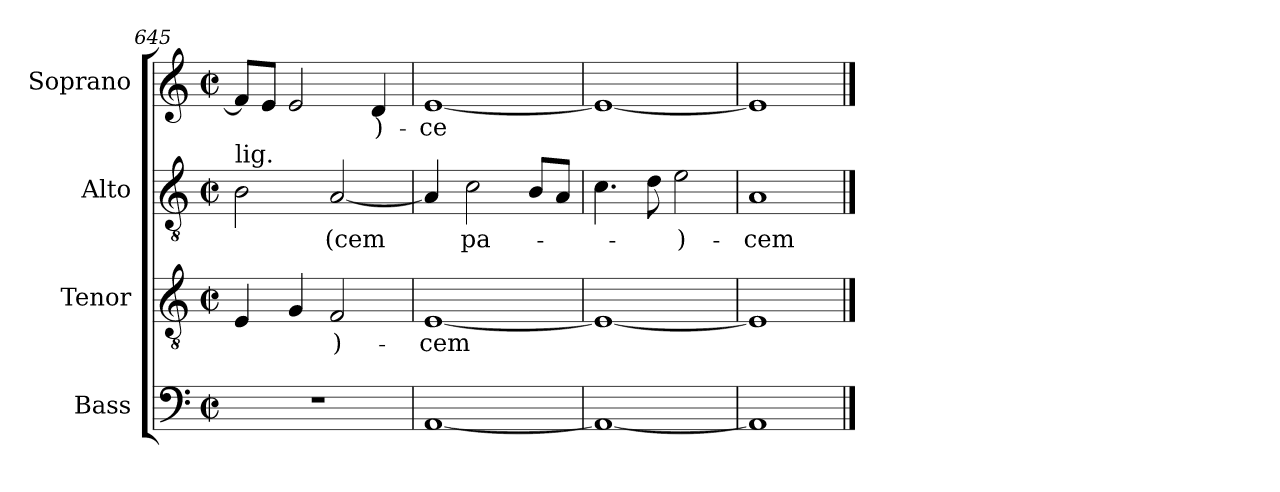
**kern	**kern	**text	**kern	**text	**kern	**text
*part4	*part3	*part3	*part2	*part2	*part1	*part1
*staff4	*staff3	*staff3	*staff2	*staff2	*staff1	*staff1
*I"Bass	*I"Tenor	*	*I"Alto	*	*I"Soprano	*
*I'B.	*I'T.	*	*I'A.	*	*I'S.	*
*clefF4	*clefGv2	*	*clefGv2	*	*clefG2	*
*k[]	*k[]	*	*k[]	*	*k[]	*
*M2/2	*M2/2	*	*M2/2	*	*M2/2	*
*met(c|)	*met(c|)	*	*met(c|)	*	*met(c|)	*
=645	=645	=645	=645	=645	=645	=645
!	!	!	!LO:TX:a:t=lig.	!	!	!
1r	4E/	.	2B\	.	8f/L]	.
.	.	.	.	.	8e/J	.
.	4G/	.	.	.	2e/	.
!	!	!LO:LY:b	!	!LO:LY:b	!	!
.	2F/	-)-	[2A/	-(cem	.	.
!	!	!	!	!	!	!LO:LY:b
.	.	.	.	.	4d/	-)-
=646	=646	=646	=646	=646	=646	=646
!	!	!LO:LY:b	!	!	!	!LO:LY:b
[1AA	[1E	-cem	4A/]	.	[1e	-ce
!	!	!	!	!LO:LY:b	!	!
.	.	.	2c\	pa-	.	.
.	.	.	8B/L	.	.	.
.	.	.	8A/J	.	.	.
=647	=647	=647	=647	=647	=647	=647
1AA_	1E_	.	4.c\	.	1e_	.
.	.	.	8d\	.	.	.
!	!	!	!	!LO:LY:b	!	!
.	.	.	2e\	-)-	.	.
=648	=648	=648	=648	=648	=648	=648
!	!	!	!	!LO:LY:b	!	!
1AA]	1E]	.	1A	-cem	1e]	.
==	==	==	==	==	==	==
*-	*-	*-	*-	*-	*-	*-
